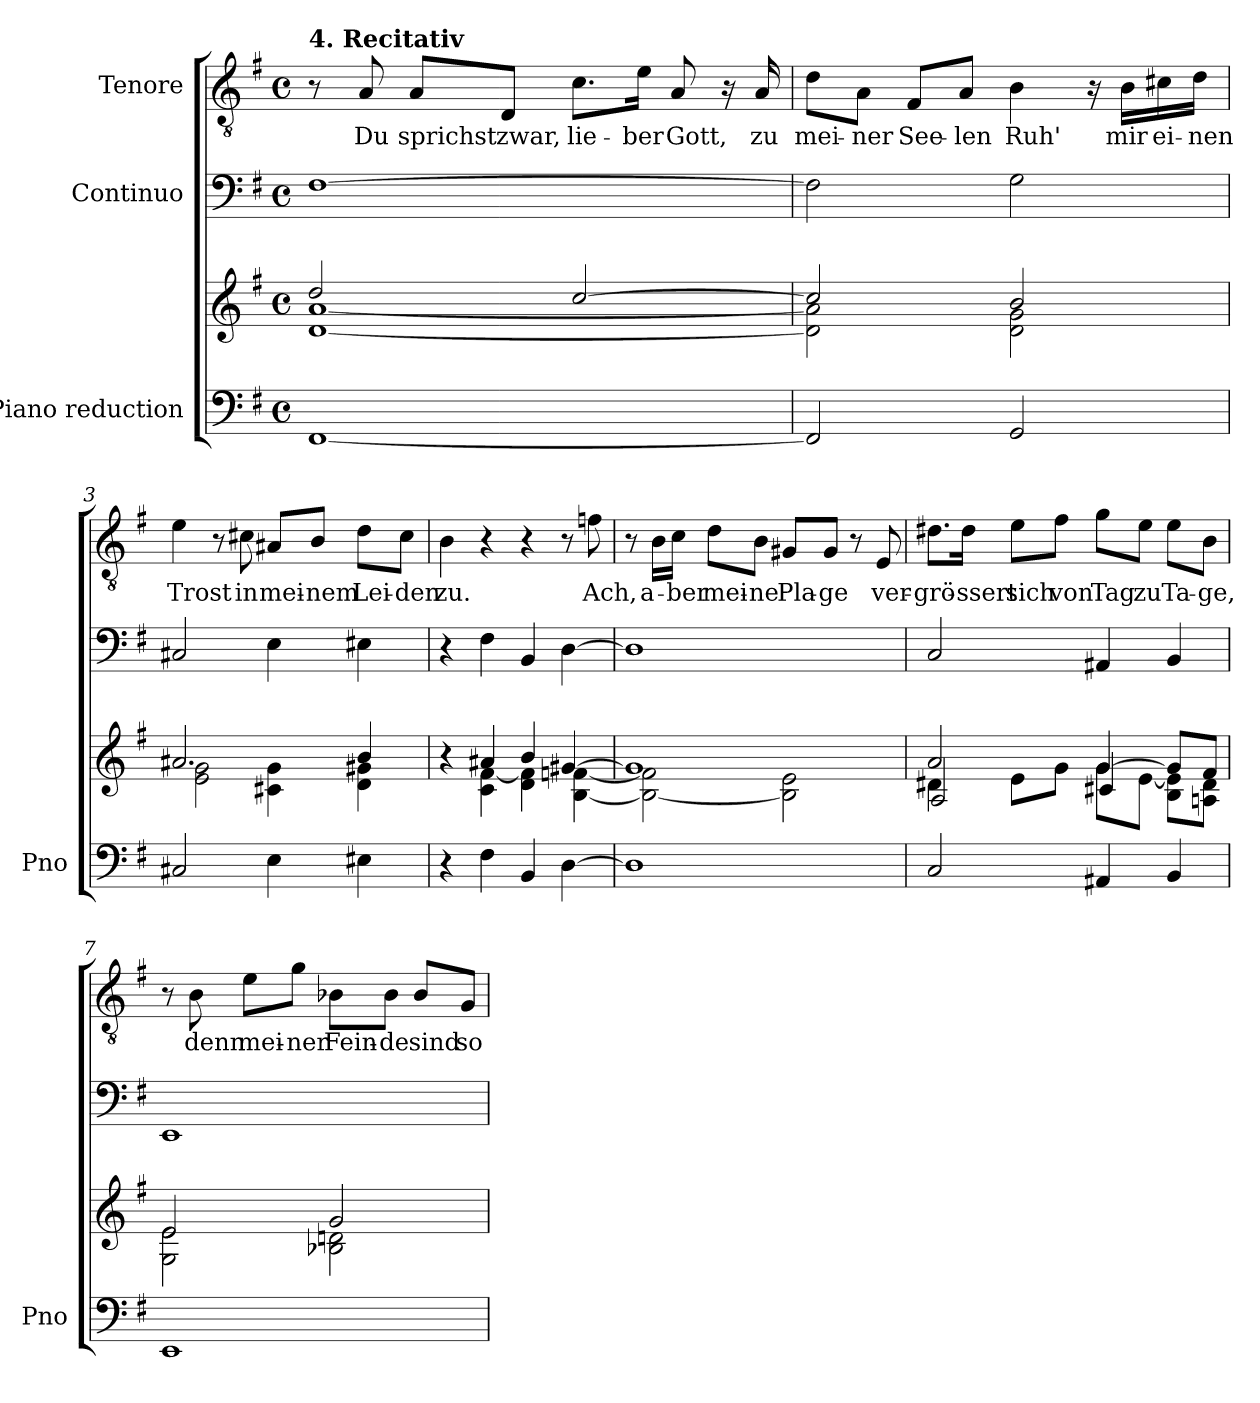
**kern	**kern	**kern	**kern	**text
*part3	*part3	*part2	*part1	*part1
*staff4	*staff3	*staff2	*staff1	*staff1
*I"Piano reduction	*	*I"Continuo	*I"Tenore	*
*I'Pno	*	*	*	*
*stria5	*stria5	*	*	*
*clefF4	*clefG2	*clefF4	*clefGv2	*
*k[f#]	*k[f#]	*k[f#]	*k[f#]	*
*M4/4	*M4/4	*M4/4	*M4/4	*
*met(c)	*met(c)	*met(c)	*met(c)	*
=1	=1	=1	=1	=1
*	*^	*	*	*
!	!	!	!	!LO:TX:a:B:t=4. Recitativ	!
[1FF#	2dd/	[1d [1a	[1F#	8r	.
!	!	!	!	!	!LO:LY:b
.	.	.	.	8A/	Du
!	!	!	!	!	!LO:LY:b
.	.	.	.	8A/L	sprichst
!	!	!	!	!	!LO:LY:b
.	.	.	.	8D/J	zwar,
!	!	!	!	!	!LO:LY:b
.	[2cc/	.	.	8.c\L	lie-
!	!	!	!	!	!LO:LY:b
.	.	.	.	16e\Jk	-ber
!	!	!	!	!	!LO:LY:b
.	.	.	.	8A/	Gott,
.	.	.	.	16r	.
!	!	!	!	!	!LO:LY:b
.	.	.	.	16A/	zu
=2	=2	=2	=2	=2	=2
!	!	!	!	!	!LO:LY:b
2FF#/]	2cc/]	2d\] 2a\]	2F#\]	8d\L	mei-
!	!	!	!	!	!LO:LY:b
.	.	.	.	8A\J	-ner
!	!	!	!	!	!LO:LY:b
.	.	.	.	8F#/L	See-
!	!	!	!	!	!LO:LY:b
.	.	.	.	8A/J	-len
!	!	!	!	!	!LO:LY:b
2GG/	2b/	2d\ 2g\	2G\	4B\	Ruh'
.	.	.	.	16r	.
!	!	!	!	!	!LO:LY:b
.	.	.	.	16B\LL	mir
!	!	!	!	!	!LO:LY:b
.	.	.	.	16c#X\	ei-
!	!	!	!	!	!LO:LY:b
.	.	.	.	16d\JJ	-nen
=3	=3	=3	=3	=3	=3
!	!	!	!	!	!LO:LY:b
2C#X/	2.a#X/	2e\ 2g\	2C#X/	4e\	Trost
.	.	.	.	8r	.
!	!	!	!	!	!LO:LY:b
.	.	.	.	8c#X\	in
!	!	!	!	!	!LO:LY:b
4E\	.	4c#X\ 4g\	4E\	8A#X/L	mei-
!	!	!	!	!	!LO:LY:b
.	.	.	.	8B/J	-nem
!	!	!	!	!	!LO:LY:b
4E#X\	4b/	4d\ 4g#X\	4E#X\	8d\L	Lei-
!	!	!	!	!	!LO:LY:b
.	.	.	.	8c#\J	-den
=4	=4	=4	=4	=4	=4
!	!	!	!	!	!LO:LY:b
4r	4r	4ryy	4r	4B\	zu.
4F#\	4a#X/	4c\ [4f#\	4F#\	4r	.
4BB/	4b/	4d\ 4f#\]	4BB/	4r	.
[4D\	[4g#X/	[4B\ [4fn\	[4D\	8r	.
!	!	!	!	!	!LO:LY:b
.	.	.	.	8fn\	Ach,
!!LO:LB:g=z
=5	=5	=5	=5	=5	=5
1D]	1g#]	2B\_ 2f\]	1D]	8r	.
!	!	!	!	!	!LO:LY:b
.	.	.	.	16B\LL	a-
!	!	!	!	!	!LO:LY:b
.	.	.	.	16c\JJ	-ber
!	!	!	!	!	!LO:LY:b
.	.	.	.	8d\L	mei-
!	!	!	!	!	!LO:LY:b
.	.	.	.	8B\J	-ne
!	!	!	!	!	!LO:LY:b
.	.	2B\] 2e\	.	8G#X/L	Pla-
!	!	!	!	!	!LO:LY:b
.	.	.	.	8G#/J	-ge
.	.	.	.	8r	.
!	!	!	!	!	!LO:LY:b
.	.	.	.	8E/	ver-
=6	=6	=6	=6	=6	=6
*	*	*^	*	*	*
!	!	!	!	!	!	!LO:LY:b
2C/	2a/	4d#X\	2A/	2C/	8.d#X\L	-grö-
!	!	!	!	!	!	!LO:LY:b
.	.	.	.	.	16d#\Jk	-ssert
!	!	!	!	!	!	!LO:LY:b
.	.	8e\L	.	.	8e\L	sich
!	!	!	!	!	!	!LO:LY:b
.	.	8g\J	.	.	8f#\J	von
!	!	!	!	!	!	!LO:LY:b
4AA#X/	[4g/	8g\L	4c#X/	4AA#X/	8g\L	Tag
!	!	!	!	!	!	!LO:LY:b
.	.	[8e\J	.	.	8e\J	zu
!	!	!	!	!	!	!LO:LY:b
4BB/	8g/L]	8B\ 8e\]L	4ryy	4BB/	8e\L	Ta-
!	!	!	!	!	!	!LO:LY:b
.	8f#/J	8An\ 8d#\J	.	.	8B\J	-ge,
*	*	*v	*v	*	*	*
=7	=7	=7	=7	=7	=7
1EE	2e/	2G\ 2e\	1EE	8r	.
!	!	!	!	!	!LO:LY:b
.	.	.	.	8B\	denn
!	!	!	!	!	!LO:LY:b
.	.	.	.	8e\L	mei-
!	!	!	!	!	!LO:LY:b
.	.	.	.	8g\J	-ner
!	!	!	!	!	!LO:LY:b
.	2g/	2B-X\ 2dn\	.	8B-X\L	Fein-
!	!	!	!	!	!LO:LY:b
.	.	.	.	8B-\J	-de
!	!	!	!	!	!LO:LY:b
.	.	.	.	8B-/L	sind
!	!	!	!	!	!LO:LY:b
.	.	.	.	8G/J	so
*	*v	*v	*	*	*
=	=	=	=	=
*-	*-	*-	*-	*-
